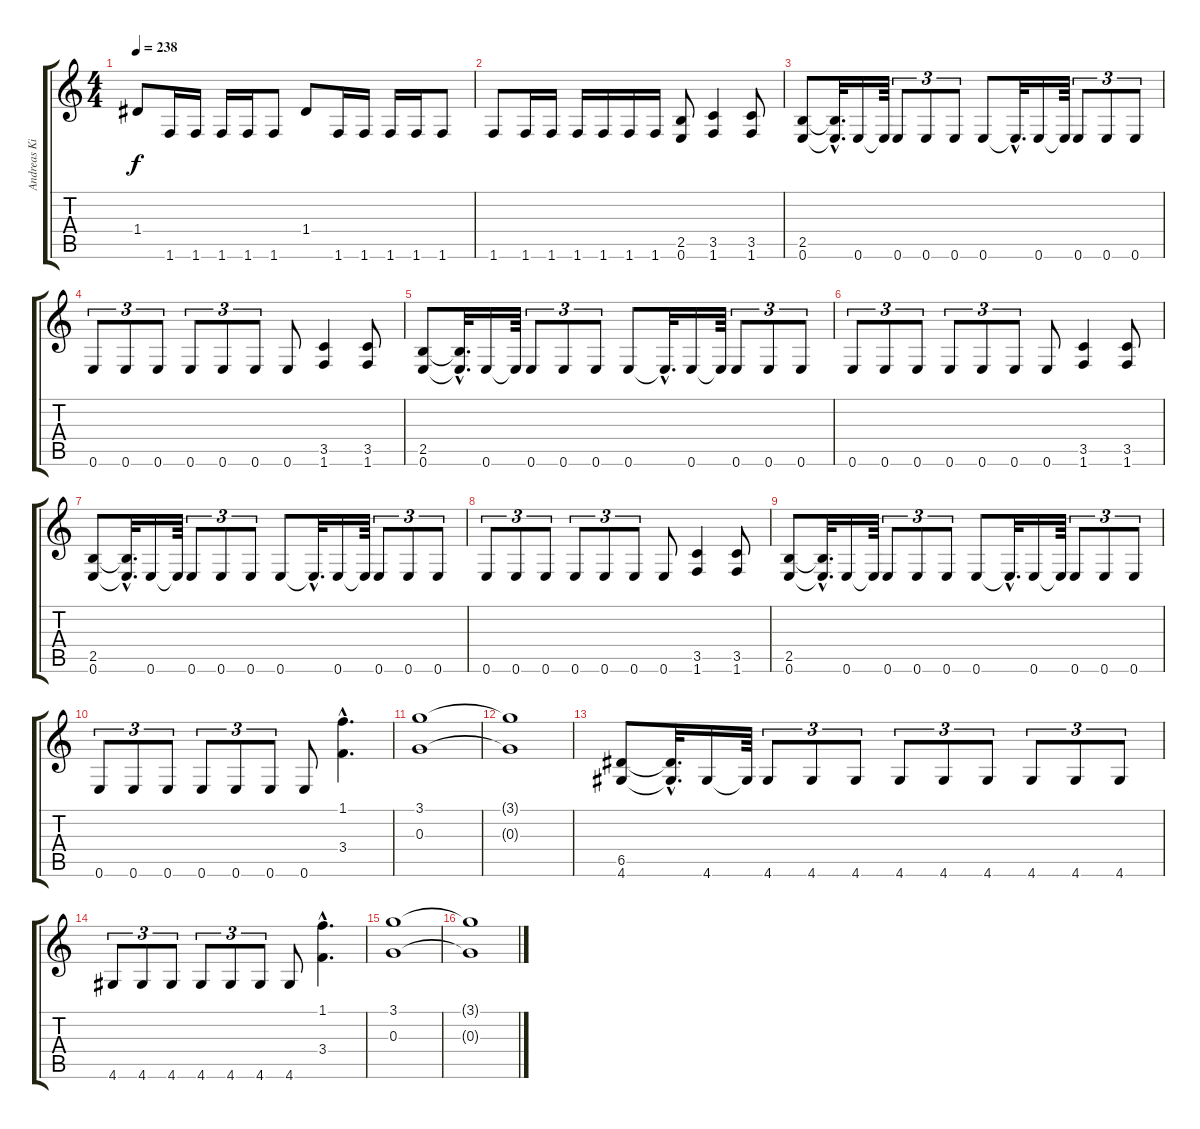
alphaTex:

\track ("Andreas Kisser" "Andreas Ki") {instrument distortionguitar}
\staff {score tabs}
\tuning (E4 B3 G3 D3 A2 E2) {hide}
\ts (4 4)
\tempo 238
\clef g2
\ks c
1.4.8{dy f} 1.6.16 1.6.16 1.6.16 1.6.16 1.6.8 1.4.8 1.6.16 1.6.16 1.6.16 1.6.16 1.6.8 |
1.6.8 1.6.16 1.6.16 1.6.16 1.6.16 1.6.16 1.6.16 (2.5 0.6).8 (3.5 1.6).4 (3.5 1.6).8 |
(2.5 0.6).8 (2.5{hac t} 0.6{hac t}).32{d} 0.6.16 0.6{t}.64 0.6.8{tu (3 2)} 0.6.8{tu (3 2)} 0.6.8{tu (3 2)} 0.6.8 0.6{hac t}.32{d} 0.6.16 0.6{t}.64 0.6.8{tu (3 2)} 0.6.8{tu (3 2)} 0.6.8{tu (3 2)} |
0.6.8{tu (3 2)} 0.6.8{tu (3 2)} 0.6.8{tu (3 2)} 0.6.8{tu (3 2)} 0.6.8{tu (3 2)} 0.6.8{tu (3 2)} 0.6.8 (3.5 1.6).4 (3.5 1.6).8 |
(2.5 0.6).8 (2.5{hac t} 0.6{hac t}).32{d} 0.6.16 0.6{t}.64 0.6.8{tu (3 2)} 0.6.8{tu (3 2)} 0.6.8{tu (3 2)} 0.6.8 0.6{hac t}.32{d} 0.6.16 0.6{t}.64 0.6.8{tu (3 2)} 0.6.8{tu (3 2)} 0.6.8{tu (3 2)} |
0.6.8{tu (3 2)} 0.6.8{tu (3 2)} 0.6.8{tu (3 2)} 0.6.8{tu (3 2)} 0.6.8{tu (3 2)} 0.6.8{tu (3 2)} 0.6.8 (3.5 1.6).4 (3.5 1.6).8 |
(2.5 0.6).8 (2.5{hac t} 0.6{hac t}).32{d} 0.6.16 0.6{t}.64 0.6.8{tu (3 2)} 0.6.8{tu (3 2)} 0.6.8{tu (3 2)} 0.6.8 0.6{hac t}.32{d} 0.6.16 0.6{t}.64 0.6.8{tu (3 2)} 0.6.8{tu (3 2)} 0.6.8{tu (3 2)} |
0.6.8{tu (3 2)} 0.6.8{tu (3 2)} 0.6.8{tu (3 2)} 0.6.8{tu (3 2)} 0.6.8{tu (3 2)} 0.6.8{tu (3 2)} 0.6.8 (3.5 1.6).4 (3.5 1.6).8 |
(2.5 0.6).8 (2.5{hac t} 0.6{hac t}).32{d} 0.6.16 0.6{t}.64 0.6.8{tu (3 2)} 0.6.8{tu (3 2)} 0.6.8{tu (3 2)} 0.6.8 0.6{hac t}.32{d} 0.6.16 0.6{t}.64 0.6.8{tu (3 2)} 0.6.8{tu (3 2)} 0.6.8{tu (3 2)} |
0.6.8{tu (3 2)} 0.6.8{tu (3 2)} 0.6.8{tu (3 2)} 0.6.8{tu (3 2)} 0.6.8{tu (3 2)} 0.6.8{tu (3 2)} 0.6.8 (1.1{hac} 3.4{hac}).4{d} |
(3.1 0.3).1 |
(3.1{t} 0.3{t}).1 |
(6.5 4.6).8 (6.5{hac t} 4.6{hac t}).32{d} 4.6.16 4.6{t}.64 4.6.8{tu (3 2)} 4.6.8{tu (3 2)} 4.6.8{tu (3 2)} 4.6.8{tu (3 2)} 4.6.8{tu (3 2)} 4.6.8{tu (3 2)} 4.6.8{tu (3 2)} 4.6.8{tu (3 2)} 4.6.8{tu (3 2)} |
4.6.8{tu (3 2)} 4.6.8{tu (3 2)} 4.6.8{tu (3 2)} 4.6.8{tu (3 2)} 4.6.8{tu (3 2)} 4.6.8{tu (3 2)} 4.6.8 (1.1{hac} 3.4{hac}).4{d} |
(3.1 0.3).1 |
(3.1{t} 0.3{t}).1
